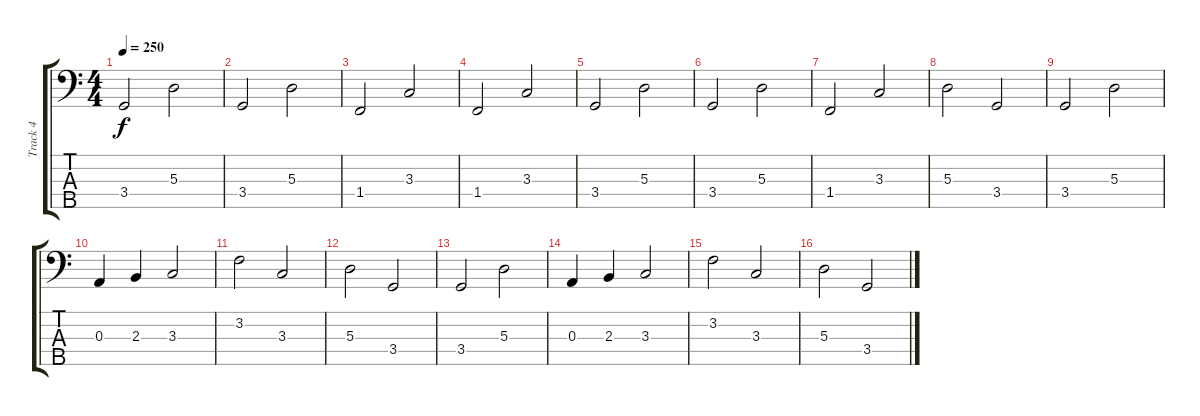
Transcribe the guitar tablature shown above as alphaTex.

\track ("Track 4" "Track 4") {instrument electricbassfinger}
\staff {score tabs}
\tuning (G2 D2 A1 E1 B0) {hide}
\ts (4 4)
\tempo 250
\clef f4
\ks c
3.4.2{dy f} 5.3.2 |
3.4.2 5.3.2 |
1.4.2 3.3.2 |
1.4.2 3.3.2 |
3.4.2 5.3.2 |
3.4.2 5.3.2 |
1.4.2 3.3.2 |
5.3.2 3.4.2 |
3.4.2 5.3.2 |
0.3.4 2.3.4 3.3.2 |
3.2.2 3.3.2 |
5.3.2 3.4.2 |
3.4.2 5.3.2 |
0.3.4 2.3.4 3.3.2 |
3.2.2 3.3.2 |
5.3.2 3.4.2
